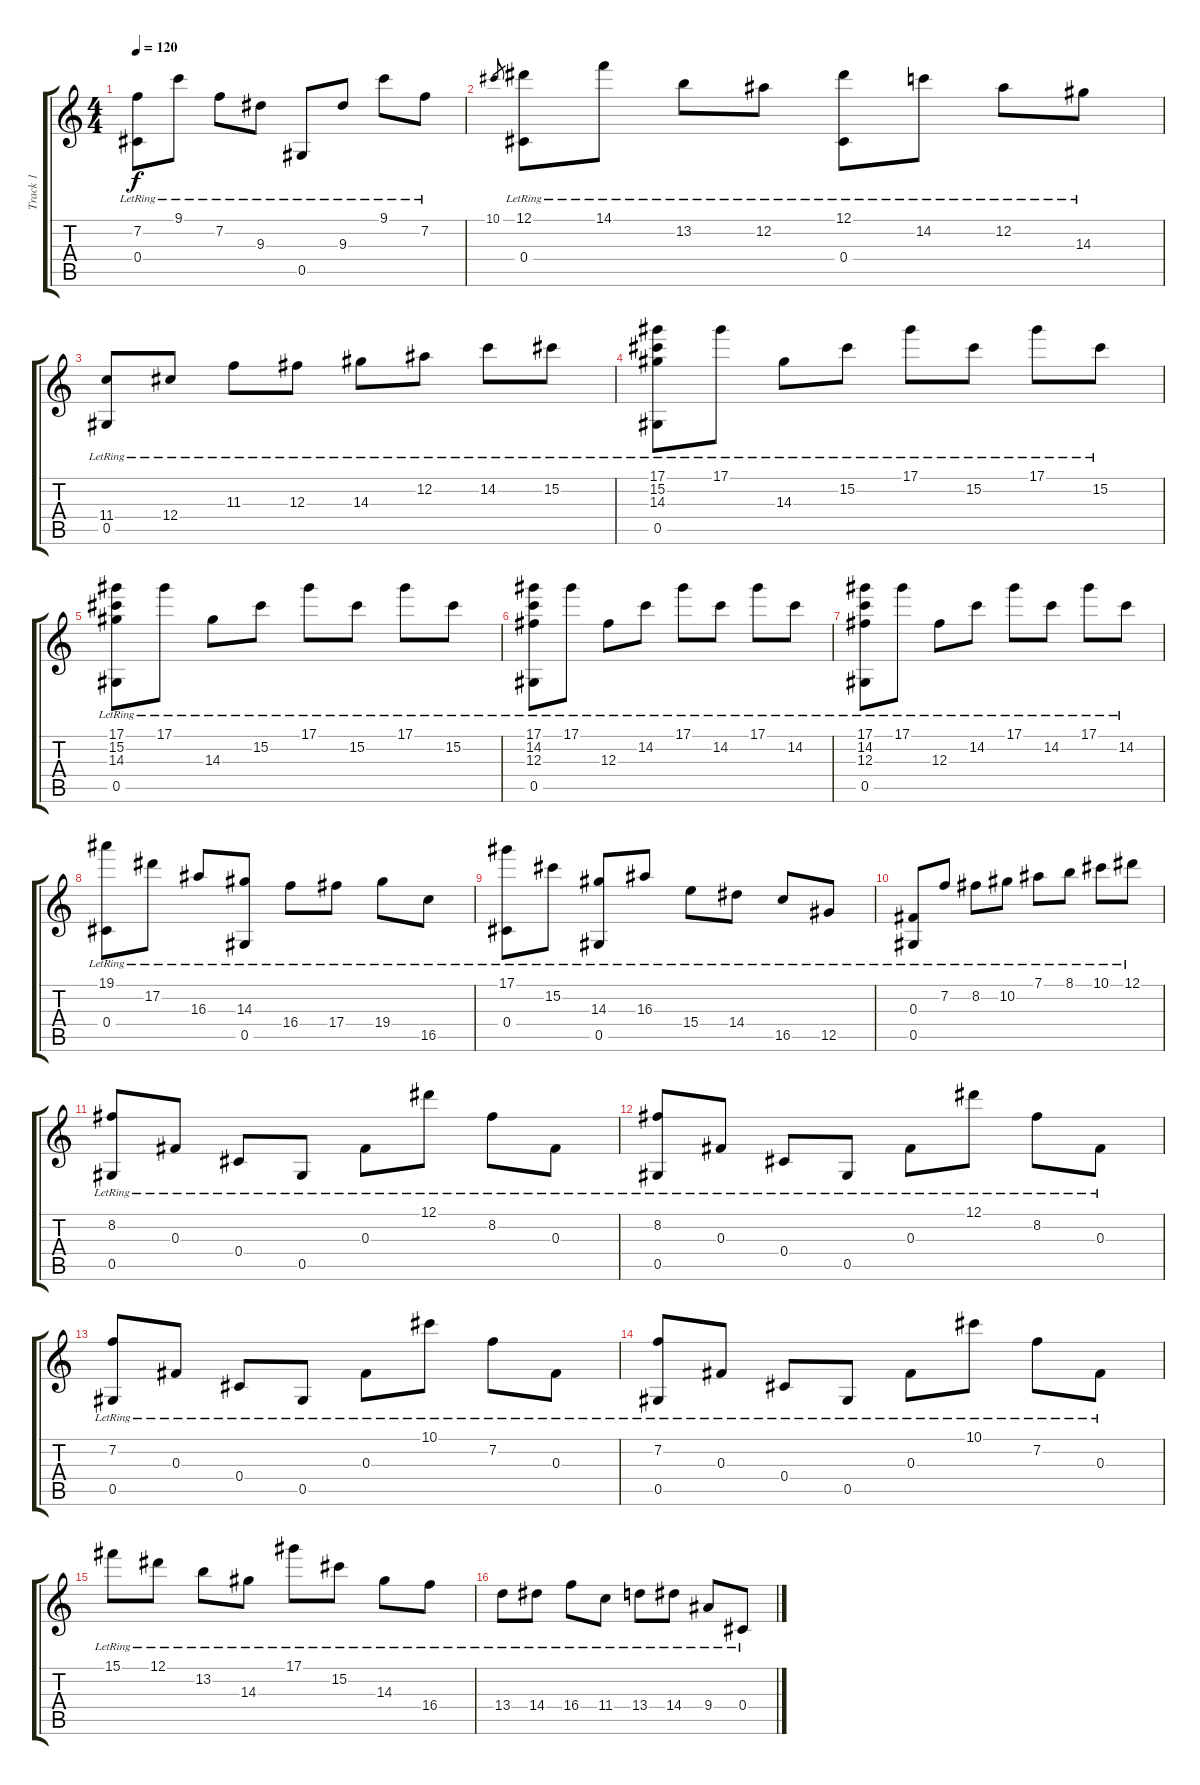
\track ("Track 1" "Track 1") {instrument acousticguitarnylon}
\staff {score tabs}
\tuning (Eb4 Bb3 Gb3 Db3 Ab2 Eb2) {hide}
\ts (4 4)
\tempo 120
\clef g2
\ks c
(7.2{lr} 0.4{lr}).8{dy f} 9.1{lr}.8 7.2{lr}.8 9.3{lr}.8 0.5{lr}.8 9.3{lr}.8 9.1{lr}.8 7.2{lr}.8 |
10.1.8{gr} (12.1{lr} 0.4{lr}).8 14.1{lr}.8 13.2{lr}.8 12.2{lr}.8 (12.1{lr} 0.4{lr}).8 14.2{lr}.8 12.2{lr}.8 14.3{lr}.8 |
(11.4{lr} 0.5{lr}).8 12.4{lr}.8 11.3{lr}.8 12.3{lr}.8 14.3{lr}.8 12.2{lr}.8 14.2{lr}.8 15.2{lr}.8 |
(17.1{lr} 15.2{lr} 14.3{lr} 0.5{lr}).8 17.1{lr}.8 14.3{lr}.8 15.2{lr}.8 17.1{lr}.8 15.2{lr}.8 17.1{lr}.8 15.2{lr}.8 |
(17.1{lr} 15.2{lr} 14.3{lr} 0.5{lr}).8 17.1{lr}.8 14.3{lr}.8 15.2{lr}.8 17.1{lr}.8 15.2{lr}.8 17.1{lr}.8 15.2{lr}.8 |
(17.1{lr} 14.2{lr} 12.3{lr} 0.5{lr}).8 17.1{lr}.8 12.3{lr}.8 14.2{lr}.8 17.1{lr}.8 14.2{lr}.8 17.1{lr}.8 14.2{lr}.8 |
(17.1{lr} 14.2{lr} 12.3{lr} 0.5{lr}).8 17.1{lr}.8 12.3{lr}.8 14.2{lr}.8 17.1{lr}.8 14.2{lr}.8 17.1{lr}.8 14.2{lr}.8 |
(19.1{lr} 0.4{lr}).8 17.2{lr}.8 16.3{lr}.8 (14.3{lr} 0.5{lr}).8 16.4{lr}.8 17.4{lr}.8 19.4{lr}.8 16.5{lr}.8 |
(17.1{lr} 0.4{lr}).8 15.2{lr}.8 (14.3{lr} 0.5{lr}).8 16.3{lr}.8 15.4{lr}.8 14.4{lr}.8 16.5{lr}.8 12.5{lr}.8 |
(0.3{lr} 0.5{lr}).8 7.2{lr}.8 8.2{lr}.8 10.2{lr}.8 7.1{lr}.8 8.1{lr}.8 10.1{lr}.8 12.1{lr}.8 |
(8.2{lr} 0.5{lr}).8 0.3{lr}.8 0.4{lr}.8 0.5{lr}.8 0.3{lr}.8 12.1{lr}.8 8.2{lr}.8 0.3{lr}.8 |
(8.2{lr} 0.5{lr}).8 0.3{lr}.8 0.4{lr}.8 0.5{lr}.8 0.3{lr}.8 12.1{lr}.8 8.2{lr}.8 0.3{lr}.8 |
(7.2{lr} 0.5{lr}).8 0.3{lr}.8 0.4{lr}.8 0.5{lr}.8 0.3{lr}.8 10.1{lr}.8 7.2{lr}.8 0.3{lr}.8 |
(7.2{lr} 0.5{lr}).8 0.3{lr}.8 0.4{lr}.8 0.5{lr}.8 0.3{lr}.8 10.1{lr}.8 7.2{lr}.8 0.3{lr}.8 |
15.1{lr}.8 12.1{lr}.8 13.2{lr}.8 14.3{lr}.8 17.1{lr}.8 15.2{lr}.8 14.3{lr}.8 16.4{lr}.8 |
13.4{lr}.8 14.4{lr}.8 16.4{lr}.8 11.4{lr}.8 13.4{lr}.8 14.4{lr}.8 9.4{lr}.8 0.4{lr}.8
